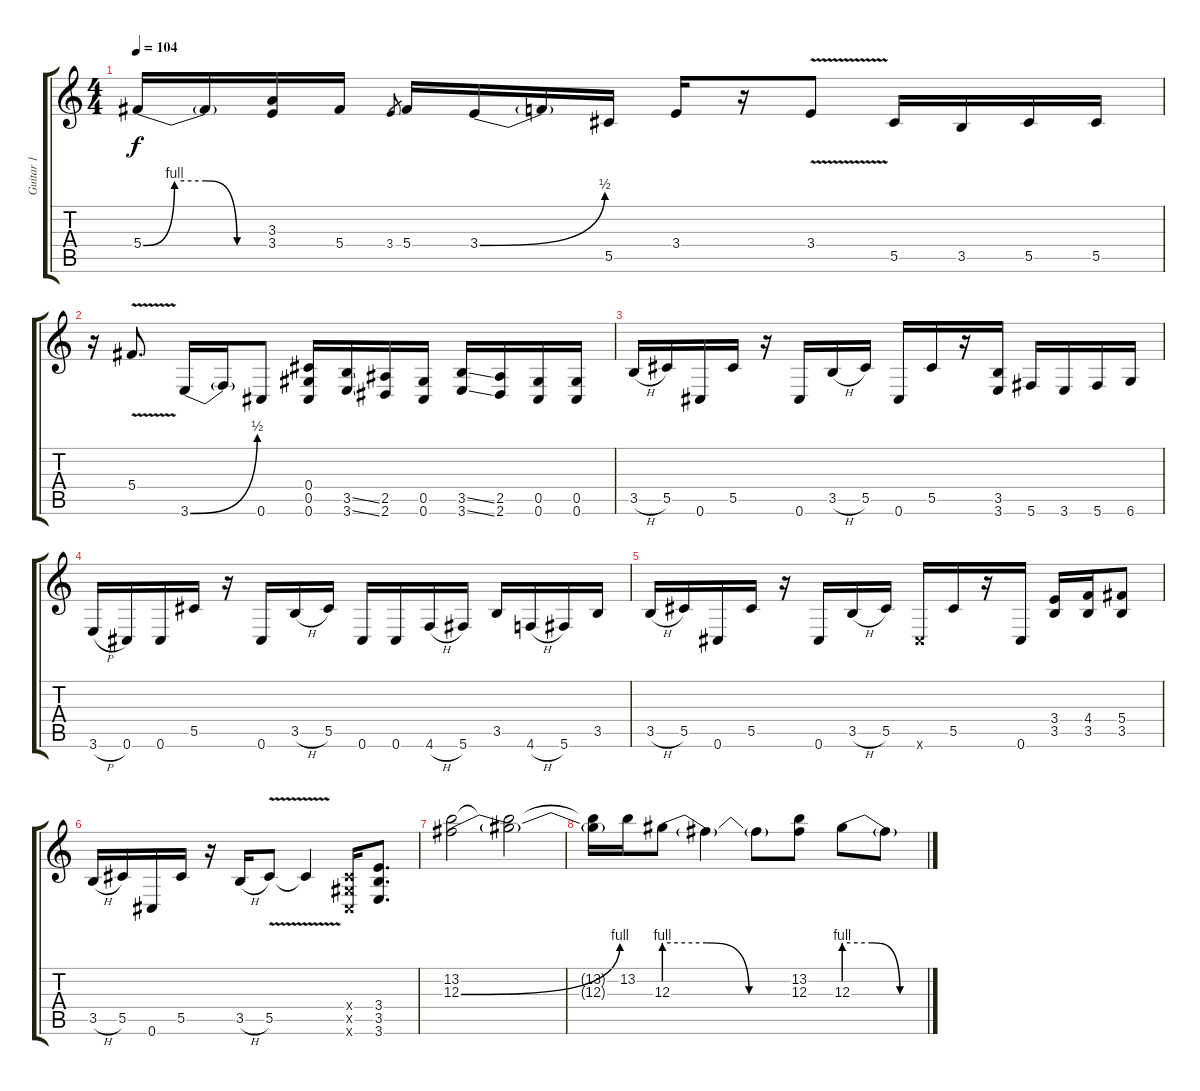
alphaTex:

\track ("Guitar 1" "Guitar 1") {instrument overdrivenguitar}
\staff {score tabs}
\tuning (Eb4 Bb3 Gb3 Db3 Ab2 Db2) {hide}
\ts (4 4)
\tempo 104
\clef g2
\ks c
5.4{be (custom 0 0 15 4 30 4 45 0 60 0)}.16{dy f} 5.4{t}.16 (3.3 3.4).16 5.4.16 3.4.8{gr} 5.4.16 3.4{be (bend 0 0 60 2)}.16 3.4{t}.16 5.5.16 3.4.16 r.16 3.4{v}.8 5.5.16 3.5.16 5.5.16 5.5.16 |
r.16 5.4{v}.8{d} 3.6{be (bend 0 0 60 2)}.16 3.6{t}.16 0.6.8 (0.4 0.5 0.6).16 (3.5{ss} 3.6{ss}).16 (2.5 2.6).16 (0.5 0.6).16 (3.5{ss} 3.6{ss}).16 (2.5 2.6).16 (0.5 0.6).16 (0.5 0.6).16 |
3.5{h}.16 5.5.16 0.6.16 5.5.16 r.16 0.6.16 3.5{h}.16 5.5.16 0.6.16 5.5.16 r.16 (3.5 3.6).16 5.6.16 3.6.16 5.6.16 6.6.16 |
3.6{h}.16 0.6.16 0.6.16 5.5.16 r.16 0.6.16 3.5{h}.16 5.5.16 0.6.16 0.6.16 4.6{h}.16 5.6.16 3.5.16 4.6{h}.16 5.6.16 3.5.16 |
3.5{h}.16 5.5.16 0.6.16 5.5.16 r.16 0.6.16 3.5{h}.16 5.5.16 0.6{x}.16 5.5.16 r.16 0.6.16 (3.4 3.5).16 (4.4 3.5).16 (5.4 3.5).8 |
3.5{h}.16 5.5.16 0.6.16 5.5.16 r.16 3.5{h}.16 5.5{v}.8 5.5{t}.4 (0.4{x} 0.5{x} 0.6{x}).16 (3.4 3.5 3.6).8{d} |
(13.2 12.3{be (bend 0 0 60 4)}).2 (13.2{t} 12.3{t}).2 |
(13.2{t} 12.3{t}).16 13.2.16 12.3{be (custom 0 4 20 4 40 0 60 0)}.8 12.3{t}.4 12.3{t}.8 (13.2 12.3).8 12.3{be (custom 0 4 20 4 40 0 60 0)}.8 12.3{t}.8
